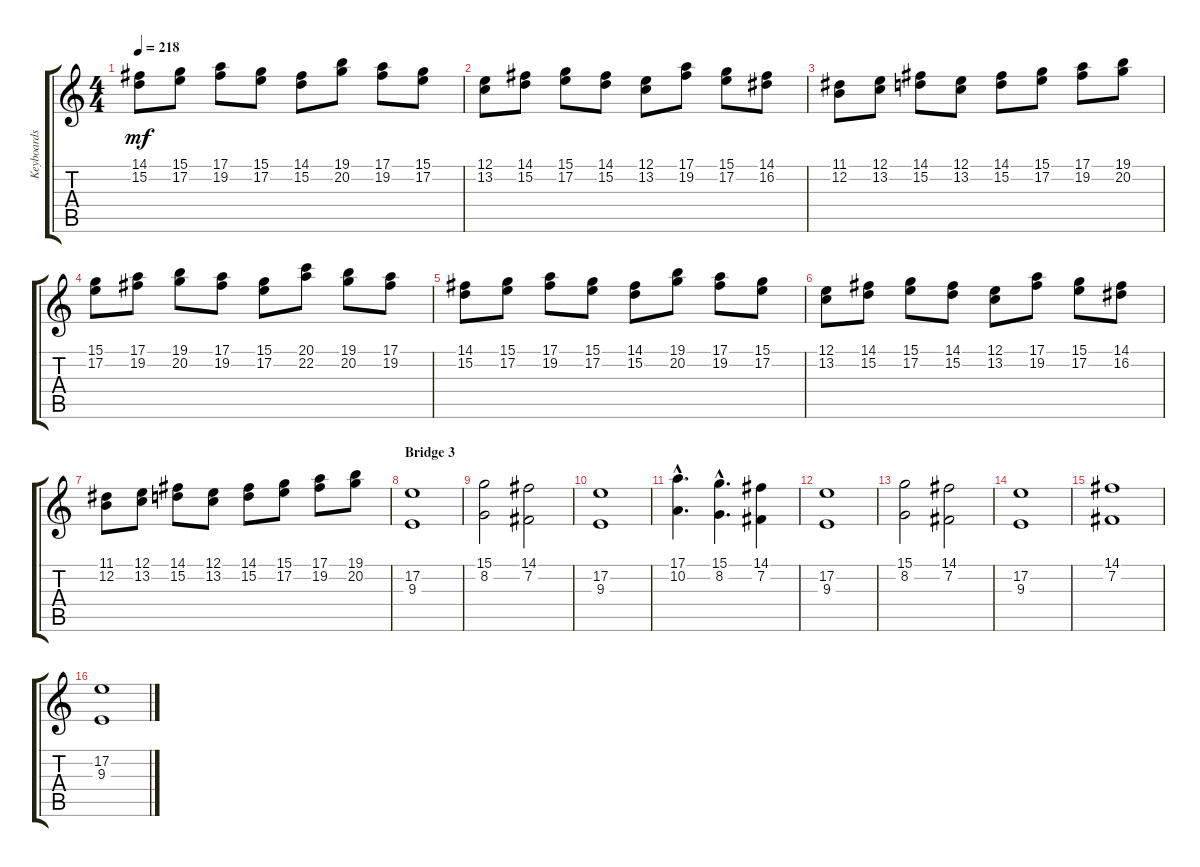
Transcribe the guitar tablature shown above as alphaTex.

\track ("Keyboards 4" "Keyboards ") {instrument choiraahs}
\staff {score tabs}
\tuning (E4 B3 G3 D3 A2 E2) {hide}
\ts (4 4)
\tempo 218
\clef g2
\ks c
(14.1 15.2).8{dy mf} (15.1 17.2).8 (17.1 19.2).8 (15.1 17.2).8 (14.1 15.2).8 (19.1 20.2).8 (17.1 19.2).8 (15.1 17.2).8 |
(12.1 13.2).8 (14.1 15.2).8 (15.1 17.2).8 (14.1 15.2).8 (12.1 13.2).8 (17.1 19.2).8 (15.1 17.2).8 (14.1 16.2).8 |
(11.1 12.2).8 (12.1 13.2).8 (14.1 15.2).8 (12.1 13.2).8 (14.1 15.2).8 (15.1 17.2).8 (17.1 19.2).8 (19.1 20.2).8 |
(15.1 17.2).8 (17.1 19.2).8 (19.1 20.2).8 (17.1 19.2).8 (15.1 17.2).8 (20.1 22.2).8 (19.1 20.2).8 (17.1 19.2).8 |
(14.1 15.2).8 (15.1 17.2).8 (17.1 19.2).8 (15.1 17.2).8 (14.1 15.2).8 (19.1 20.2).8 (17.1 19.2).8 (15.1 17.2).8 |
(12.1 13.2).8 (14.1 15.2).8 (15.1 17.2).8 (14.1 15.2).8 (12.1 13.2).8 (17.1 19.2).8 (15.1 17.2).8 (14.1 16.2).8 |
(11.1 12.2).8 (12.1 13.2).8 (14.1 15.2).8 (12.1 13.2).8 (14.1 15.2).8 (15.1 17.2).8 (17.1 19.2).8 (19.1 20.2).8 |
\section ("" "Bridge 3")
(17.2 9.3).1{volume 9 instrument pad4choir} |
(15.1 8.2).2 (14.1 7.2).2 |
(17.2 9.3).1 |
(17.1{hac} 10.2{hac}).4{d} (15.1{hac} 8.2{hac}).4{d} (14.1 7.2).4 |
(17.2 9.3).1 |
(15.1 8.2).2 (14.1 7.2).2 |
(17.2 9.3).1 |
(14.1 7.2).1 |
(17.2 9.3).1
